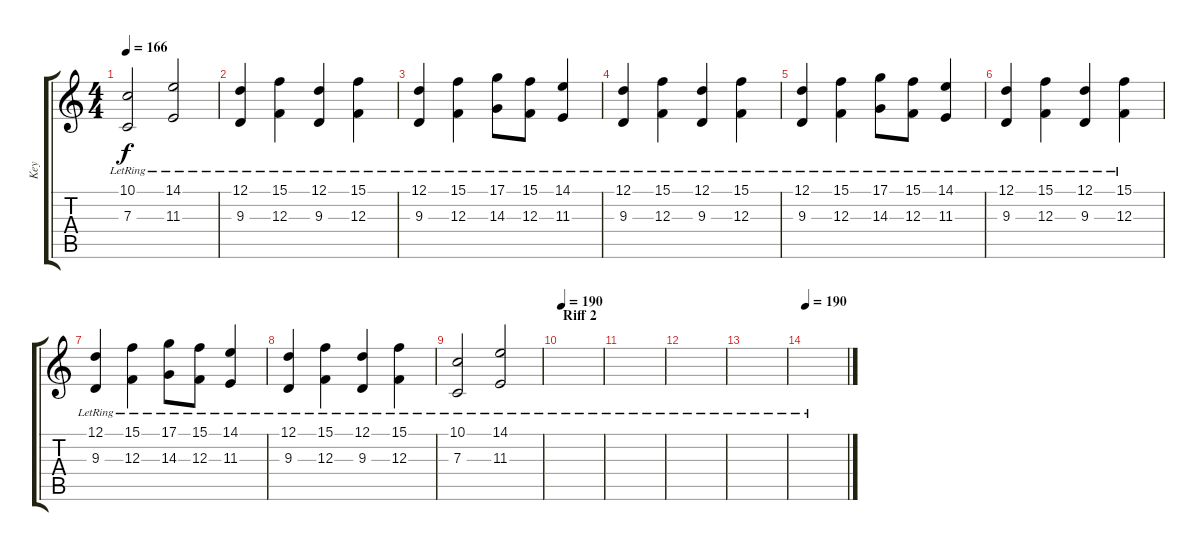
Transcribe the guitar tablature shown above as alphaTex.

\track ("Key" "Key") {instrument brightacousticpiano}
\staff {score tabs}
\tuning (D4 A3 F3 C3 G2 D2) {hide}
\ts (4 4)
\tempo 166
\clef g2
\ks c
(10.1{lr} 7.3{lr}).2{dy f} (14.1{lr} 11.3{lr}).2 |
(12.1{lr} 9.3{lr}).4 (15.1{lr} 12.3{lr}).4 (12.1{lr} 9.3{lr}).4 (15.1{lr} 12.3{lr}).4 |
(12.1{lr} 9.3{lr}).4 (15.1{lr} 12.3{lr}).4 (17.1{lr} 14.3{lr}).8 (15.1{lr} 12.3{lr}).8 (14.1{lr} 11.3{lr}).4 |
(12.1{lr} 9.3{lr}).4 (15.1{lr} 12.3{lr}).4 (12.1{lr} 9.3{lr}).4 (15.1{lr} 12.3{lr}).4 |
(12.1{lr} 9.3{lr}).4 (15.1{lr} 12.3{lr}).4 (17.1{lr} 14.3{lr}).8 (15.1{lr} 12.3{lr}).8 (14.1{lr} 11.3{lr}).4 |
(12.1{lr} 9.3{lr}).4 (15.1{lr} 12.3{lr}).4 (12.1{lr} 9.3{lr}).4 (15.1{lr} 12.3{lr}).4 |
(12.1{lr} 9.3{lr}).4 (15.1{lr} 12.3{lr}).4 (17.1{lr} 14.3{lr}).8 (15.1{lr} 12.3{lr}).8 (14.1{lr} 11.3{lr}).4 |
(12.1{lr} 9.3{lr}).4 (15.1{lr} 12.3{lr}).4 (12.1{lr} 9.3{lr}).4 (15.1{lr} 12.3{lr}).4 |
(10.1{lr} 7.3{lr}).2 (14.1{lr} 11.3{lr}).2 |
\section ("" "Riff 2")
\tempo 190
|
|
|
|
\tempo 190
